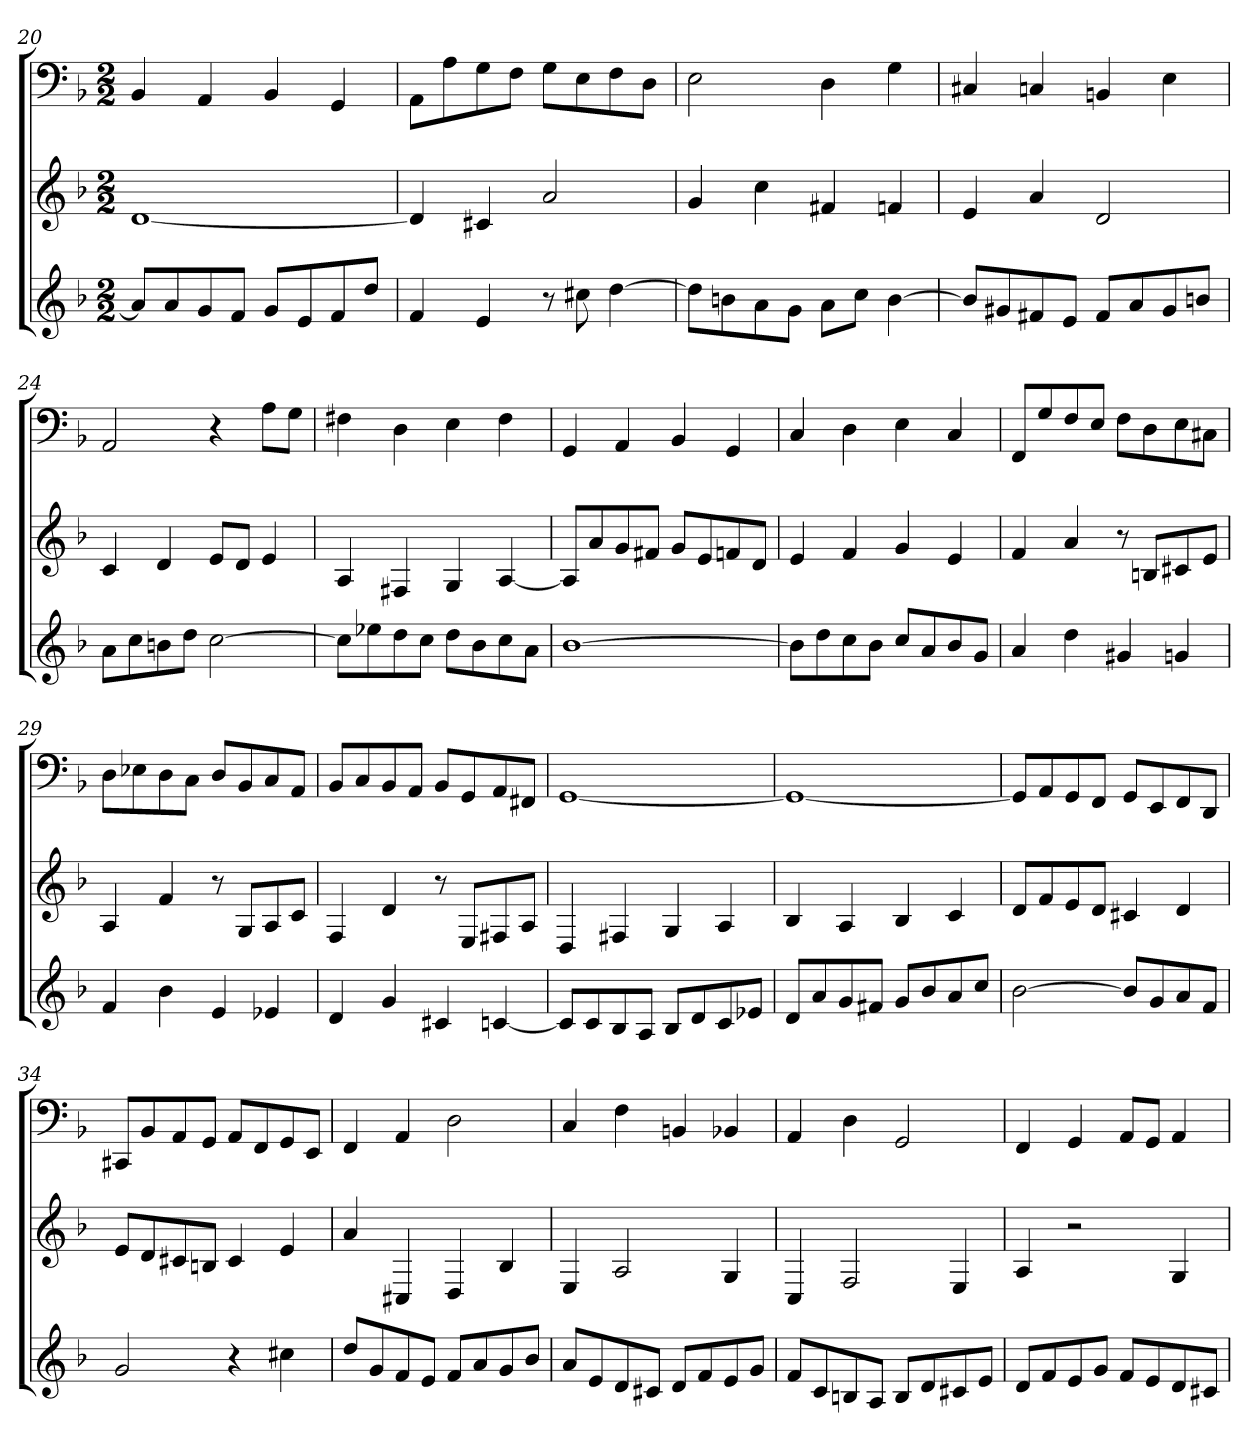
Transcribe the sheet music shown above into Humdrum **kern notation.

**kern	**kern	**kern
*part3	*part2	*part1
*staff3	*staff2	*staff1
*k[b-]	*k[b-]	*k[b-]
*d:	*d:	*d:
*M2/2	*M2/2	*M2/2
=20	=20	=20
8aL]	[1d	4BB-
8a	.	.
8g	.	4AA
8fJ	.	.
8gL	.	4BB-
8e	.	.
8f	.	4GG
8ddJ	.	.
=21	=21	=21
4f	4d]	8AAL
.	.	8A
4e	4c#X	8G
.	.	8FJ
8r	2a	8GL
8cc#X	.	8E
[4dd	.	8F
.	.	8DJ
=22	=22	=22
8ddL]	4g	2E
8bn	.	.
8a	4cc	.
8gJ	.	.
8aL	4f#X	4D
8ccJ	.	.
[4b	4fn	4G
=23	=23	=23
8bL]	4e	4C#X
8g#X	.	.
8f#X	4a	4Cn
8eJ	.	.
8f#L	2d	4BBn
8a	.	.
8g#	.	4E
8bnJ	.	.
=24	=24	=24
8aL	4c	2AA
8cc	.	.
8bn	4d	.
8ddJ	.	.
[2cc	8eL	4r
.	8dJ	.
.	4e	8AL
.	.	8GJ
=25	=25	=25
8ccL]	4A	4F#X
8ee-X	.	.
8dd	4F#X	4D
8ccJ	.	.
8ddL	4G	4E
8b-	.	.
8cc	[4A	4F#
8aJ	.	.
=26	=26	=26
[1b-	8AL]	4GG
.	8a	.
.	8g	4AA
.	8f#XJ	.
.	8gL	4BB-
.	8e	.
.	8fn	4GG
.	8dJ	.
=27	=27	=27
8b-L]	4e	4C
8dd	.	.
8cc	4f	4D
8b-J	.	.
8ccL	4g	4E
8a	.	.
8b-	4e	4C
8gJ	.	.
=28	=28	=28
4a	4f	8FFL
.	.	8G
4dd	4a	8F
.	.	8EJ
4g#X	8r	8FL
.	8BnL	8D
4gn	8c#X	8E
.	8eJ	8C#XJ
=29	=29	=29
4f	4A	8DL
.	.	8E-X
4b-	4f	8D
.	.	8CJ
4e	8r	8DL
.	8GL	8BB-
4e-X	8A	8C
.	8cJ	8AAJ
=30	=30	=30
4d	4F	8BB-L
.	.	8C
4g	4d	8BB-
.	.	8AAJ
4c#X	8r	8BB-L
.	8EL	8GG
[4cn	8F#X	8AA
.	8AJ	8FF#XJ
=31	=31	=31
8cL]	4D	[1GG
8c	.	.
8B-	4F#X	.
8AJ	.	.
8B-L	4G	.
8d	.	.
8c	4A	.
8e-XJ	.	.
=32	=32	=32
8dL	4B-	1GG_
8a	.	.
8g	4A	.
8f#XJ	.	.
8gL	4B-	.
8b-	.	.
8a	4c	.
8ccJ	.	.
=33	=33	=33
[2b-	8dL	8GGL]
.	8f	8AA
.	8e	8GG
.	8dJ	8FFJ
8b-L]	4c#X	8GGL
8g	.	8EE
8a	4d	8FF
8fJ	.	8DDJ
=34	=34	=34
2g	8eL	8CC#XL
.	8d	8BB-
.	8c#X	8AA
.	8BnJ	8GGJ
4r	4c#	8AAL
.	.	8FF
4cc#X	4e	8GG
.	.	8EEJ
=35	=35	=35
8ddL	4a	4FF
8g	.	.
8f	4C#X	4AA
8eJ	.	.
8fL	4D	2D
8a	.	.
8g	4B-	.
8b-J	.	.
=36	=36	=36
8aL	4E	4C
8e	.	.
8d	2A	4F
8c#XJ	.	.
8dL	.	4BBn
8f	.	.
8e	4G	4BB-X
8gJ	.	.
=37	=37	=37
8fL	4C	4AA
8c	.	.
8Bn	2F	4D
8AJ	.	.
8BL	.	2GG
8d	.	.
8c#X	4E	.
8eJ	.	.
=38	=38	=38
8dL	4A	4FF
8f	.	.
8e	2r	4GG
8gJ	.	.
8fL	.	8AAL
8e	.	8GGJ
8d	4G	4AA
8c#XJ	.	.
=	=	=
*-	*-	*-
